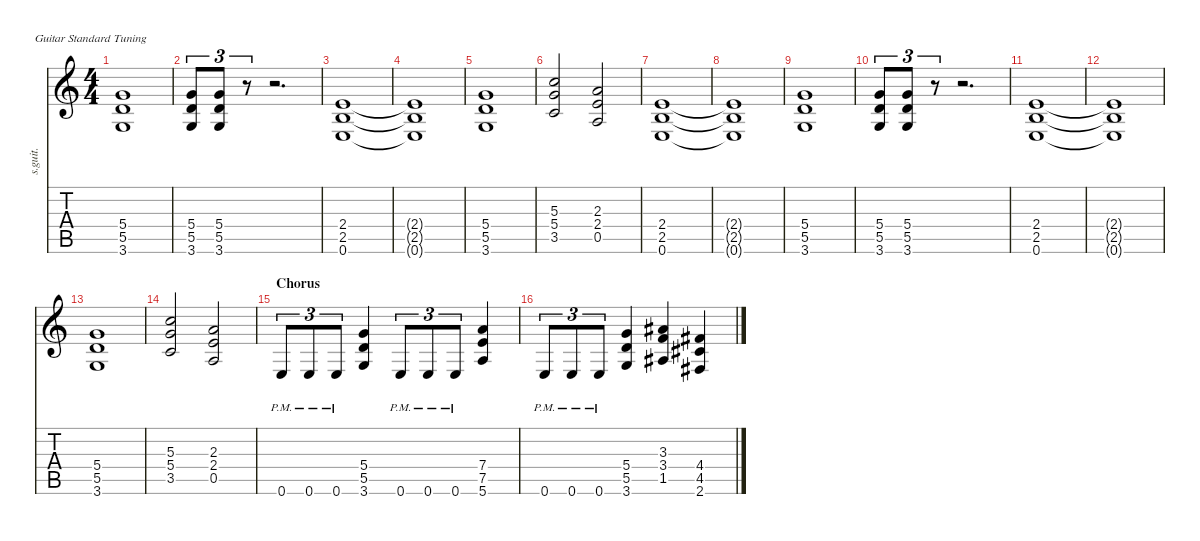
\defaultSystemsLayout 4
\hideDynamics
\bracketExtendMode nobrackets
\track ("Kirk Hammett (Lead)" "s.guit.") {instrument distortionguitar}
\staff {score tabs}
\tuning (E4 B3 G3 D3 A2 E2)
\ts (4 4)
\tempo (118 hide)
\clef g2
\ks c
(5.4 5.5 3.6).1{lyrics (0 "") lyrics (1 "") lyrics (2 "") lyrics (3 "") lyrics (4 "") dy f} |
(5.4 5.5 3.6).8{tu (3 2) lyrics (0 "") lyrics (1 "") lyrics (2 "") lyrics (3 "") lyrics (4 "")} (5.4 5.5 3.6).8{tu (3 2) lyrics (0 "") lyrics (1 "") lyrics (2 "") lyrics (3 "") lyrics (4 "")} r.8{tu (3 2)} r.2{d} |
(2.4 2.5 0.6).1{lyrics (0 "") lyrics (1 "") lyrics (2 "") lyrics (3 "") lyrics (4 "")} |
(2.4{t} 2.5{t} 0.6{t}).1{lyrics (0 "") lyrics (1 "") lyrics (2 "") lyrics (3 "") lyrics (4 "") dy mf} |
(5.4 5.5 3.6).1{lyrics (0 "") lyrics (1 "") lyrics (2 "") lyrics (3 "") lyrics (4 "") dy f} |
(5.3 5.4 3.5).2{lyrics (0 "") lyrics (1 "") lyrics (2 "") lyrics (3 "") lyrics (4 "")} (2.3 2.4 0.5).2{lyrics (0 "") lyrics (1 "") lyrics (2 "") lyrics (3 "") lyrics (4 "")} |
(2.4 2.5 0.6).1{lyrics (0 "") lyrics (1 "") lyrics (2 "") lyrics (3 "") lyrics (4 "")} |
(2.4{t} 2.5{t} 0.6{t}).1{lyrics (0 "") lyrics (1 "") lyrics (2 "") lyrics (3 "") lyrics (4 "") dy mf} |
(5.4 5.5 3.6).1{lyrics (0 "") lyrics (1 "") lyrics (2 "") lyrics (3 "") lyrics (4 "") dy f} |
(5.4 5.5 3.6).8{tu (3 2) lyrics (0 "") lyrics (1 "") lyrics (2 "") lyrics (3 "") lyrics (4 "")} (5.4 5.5 3.6).8{tu (3 2) lyrics (0 "") lyrics (1 "") lyrics (2 "") lyrics (3 "") lyrics (4 "")} r.8{tu (3 2)} r.2{d} |
(2.4 2.5 0.6).1{lyrics (0 "") lyrics (1 "") lyrics (2 "") lyrics (3 "") lyrics (4 "")} |
(2.4{t} 2.5{t} 0.6{t}).1{lyrics (0 "") lyrics (1 "") lyrics (2 "") lyrics (3 "") lyrics (4 "") dy mf} |
(5.4 5.5 3.6).1{lyrics (0 "") lyrics (1 "") lyrics (2 "") lyrics (3 "") lyrics (4 "") dy f} |
(5.3 5.4 3.5).2{lyrics (0 "") lyrics (1 "") lyrics (2 "") lyrics (3 "") lyrics (4 "")} (2.3 2.4 0.5).2{lyrics (0 "") lyrics (1 "") lyrics (2 "") lyrics (3 "") lyrics (4 "")} |
\section ("" "Chorus")
0.6{pm}.8{tu (3 2) lyrics (0 "") lyrics (1 "") lyrics (2 "") lyrics (3 "") lyrics (4 "")} 0.6{pm}.8{tu (3 2) lyrics (0 "") lyrics (1 "") lyrics (2 "") lyrics (3 "") lyrics (4 "")} 0.6{pm}.8{tu (3 2) lyrics (0 "") lyrics (1 "") lyrics (2 "") lyrics (3 "") lyrics (4 "")} (5.4 5.5 3.6).4{lyrics (0 "") lyrics (1 "") lyrics (2 "") lyrics (3 "") lyrics (4 "")} 0.6{pm}.8{tu (3 2) lyrics (0 "") lyrics (1 "") lyrics (2 "") lyrics (3 "") lyrics (4 "")} 0.6{pm}.8{tu (3 2) lyrics (0 "") lyrics (1 "") lyrics (2 "") lyrics (3 "") lyrics (4 "")} 0.6{pm}.8{tu (3 2) lyrics (0 "") lyrics (1 "") lyrics (2 "") lyrics (3 "") lyrics (4 "")} (7.4 7.5 5.6).4{lyrics (0 "") lyrics (1 "") lyrics (2 "") lyrics (3 "") lyrics (4 "")} |
0.6{pm}.8{tu (3 2) lyrics (0 "") lyrics (1 "") lyrics (2 "") lyrics (3 "") lyrics (4 "")} 0.6{pm}.8{tu (3 2) lyrics (0 "") lyrics (1 "") lyrics (2 "") lyrics (3 "") lyrics (4 "")} 0.6{pm}.8{tu (3 2) lyrics (0 "") lyrics (1 "") lyrics (2 "") lyrics (3 "") lyrics (4 "")} (5.4 5.5 3.6).4{lyrics (0 "") lyrics (1 "") lyrics (2 "") lyrics (3 "") lyrics (4 "")} (3.3{acc #} 3.4 1.5{acc #}).4{lyrics (0 "") lyrics (1 "") lyrics (2 "") lyrics (3 "") lyrics (4 "")} (4.4{acc #} 4.5{acc #} 2.6{acc #}).4{lyrics (0 "") lyrics (1 "") lyrics (2 "") lyrics (3 "") lyrics (4 "")}
